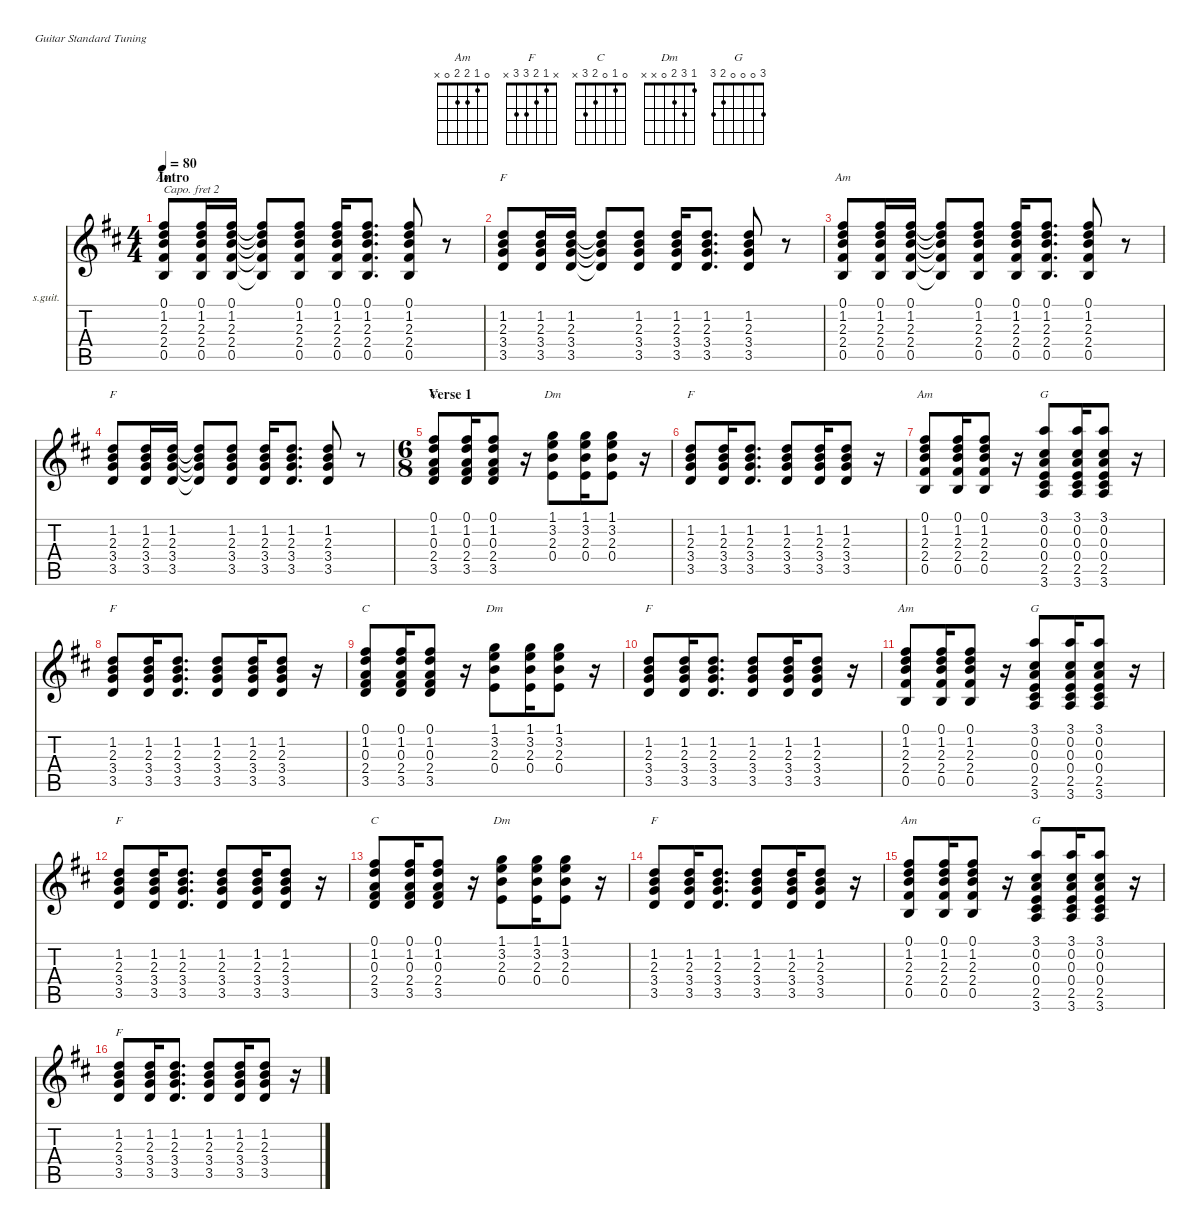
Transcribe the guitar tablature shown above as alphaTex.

\defaultSystemsLayout 4
\hideDynamics
\bracketExtendMode nobrackets
\firstSystemTrackNameOrientation horizontal
\otherSystemsTrackNameOrientation horizontal
\track ("cowboy chords (capo) 05" "s.guit.") {instrument acousticguitarsteel}
\staff {score tabs}
\capo 2
\tuning (E4 B3 G3 D3 A2 E2)
\chord ("Am" 0 1 2 2 0 x) {showfingering false}
\chord ("F" x 1 2 3 3 x) {showfingering false}
\chord ("C" 0 1 0 2 3 x) {showfingering false}
\chord ("Dm" 1 3 2 0 x x) {showfingering false}
\chord ("G" 3 0 0 0 2 3) {showfingering false}
\ts (4 4)
\beaming (8 2 2 2 2)
\section ("" "Intro")
\tempo 80
\clef g2
\ks bminor
(0.5{acc forcenatural} 2.4{acc #} 2.3{acc forcenatural} 1.2{acc forcenatural} 0.1{acc #}).8{ch "Am" dy mf instrument acousticguitarsteel} (0.5{acc forcenatural} 2.4{acc #} 2.3{acc forcenatural} 1.2{acc forcenatural} 0.1{acc #}).16 (0.5{acc forcenatural} 2.4{acc #} 2.3{acc forcenatural} 1.2{acc forcenatural} 0.1{acc #}).16 (0.5{t acc forcenatural} 2.4{t acc #} 2.3{t acc forcenatural} 1.2{t acc forcenatural} 0.1{t acc #}).8 (0.5{acc forcenatural} 2.4{acc #} 2.3{acc forcenatural} 1.2{acc forcenatural} 0.1{acc #}).8 (0.5{acc forcenatural} 2.4{acc #} 2.3{acc forcenatural} 1.2{acc forcenatural} 0.1{acc #}).16 (0.5{acc forcenatural} 2.4{acc #} 2.3{acc forcenatural} 1.2{acc forcenatural} 0.1{acc #}).8{d} (0.5{acc forcenatural} 2.4{acc #} 2.3{acc forcenatural} 1.2{acc forcenatural} 0.1{acc #}).8 r.8 |
(3.5{acc forcenatural} 3.4{acc forcenatural} 2.3{acc forcenatural} 1.2{acc forcenatural}).8{ch "F"} (3.5{acc forcenatural} 3.4{acc forcenatural} 2.3{acc forcenatural} 1.2{acc forcenatural}).16 (3.5{acc forcenatural} 3.4{acc forcenatural} 2.3{acc forcenatural} 1.2{acc forcenatural}).16 (3.5{t acc forcenatural} 3.4{t acc forcenatural} 2.3{t acc forcenatural} 1.2{t acc forcenatural}).8 (3.5{acc forcenatural} 3.4{acc forcenatural} 2.3{acc forcenatural} 1.2{acc forcenatural}).8 (3.5{acc forcenatural} 3.4{acc forcenatural} 2.3{acc forcenatural} 1.2{acc forcenatural}).16 (3.5{acc forcenatural} 3.4{acc forcenatural} 2.3{acc forcenatural} 1.2{acc forcenatural}).8{d} (3.5{acc forcenatural} 3.4{acc forcenatural} 2.3{acc forcenatural} 1.2{acc forcenatural}).8 r.8 |
(0.5{acc forcenatural} 2.4{acc #} 2.3{acc forcenatural} 1.2{acc forcenatural} 0.1{acc #}).8{ch "Am"} (0.5{acc forcenatural} 2.4{acc #} 2.3{acc forcenatural} 1.2{acc forcenatural} 0.1{acc #}).16 (0.5{acc forcenatural} 2.4{acc #} 2.3{acc forcenatural} 1.2{acc forcenatural} 0.1{acc #}).16 (0.5{t acc forcenatural} 2.4{t acc #} 2.3{t acc forcenatural} 1.2{t acc forcenatural} 0.1{t acc #}).8 (0.5{acc forcenatural} 2.4{acc #} 2.3{acc forcenatural} 1.2{acc forcenatural} 0.1{acc #}).8 (0.5{acc forcenatural} 2.4{acc #} 2.3{acc forcenatural} 1.2{acc forcenatural} 0.1{acc #}).16 (0.5{acc forcenatural} 2.4{acc #} 2.3{acc forcenatural} 1.2{acc forcenatural} 0.1{acc #}).8{d} (0.5{acc forcenatural} 2.4{acc #} 2.3{acc forcenatural} 1.2{acc forcenatural} 0.1{acc #}).8 r.8 |
(3.5{acc forcenatural} 3.4{acc forcenatural} 2.3{acc forcenatural} 1.2{acc forcenatural}).8{ch "F"} (3.5{acc forcenatural} 3.4{acc forcenatural} 2.3{acc forcenatural} 1.2{acc forcenatural}).16 (3.5{acc forcenatural} 3.4{acc forcenatural} 2.3{acc forcenatural} 1.2{acc forcenatural}).16 (3.5{t acc forcenatural} 3.4{t acc forcenatural} 2.3{t acc forcenatural} 1.2{t acc forcenatural}).8 (3.5{acc forcenatural} 3.4{acc forcenatural} 2.3{acc forcenatural} 1.2{acc forcenatural}).8 (3.5{acc forcenatural} 3.4{acc forcenatural} 2.3{acc forcenatural} 1.2{acc forcenatural}).16 (3.5{acc forcenatural} 3.4{acc forcenatural} 2.3{acc forcenatural} 1.2{acc forcenatural}).8{d} (3.5{acc forcenatural} 3.4{acc forcenatural} 2.3{acc forcenatural} 1.2{acc forcenatural}).8 r.8 |
\ts (6 8)
\beaming (8 3 3)
\section ("" "Verse 1")
(3.5{acc forcenatural} 2.4{acc #} 0.3{acc forcenatural} 1.2{acc forcenatural} 0.1{acc #}).8{ch "C"} (3.5{acc forcenatural} 2.4{acc #} 0.3{acc forcenatural} 1.2{acc forcenatural} 0.1{acc #}).16 (3.5{acc forcenatural} 2.4{acc #} 0.3{acc forcenatural} 1.2{acc forcenatural} 0.1{acc #}).8 r.16 (0.4{acc forcenatural} 2.3{acc forcenatural} 3.2{acc forcenatural} 1.1{acc forcenatural}).8{ch "Dm"} (0.4{acc forcenatural} 2.3{acc forcenatural} 3.2{acc forcenatural} 1.1{acc forcenatural}).16 (0.4{acc forcenatural} 2.3{acc forcenatural} 3.2{acc forcenatural} 1.1{acc forcenatural}).8 r.16 |
(3.5{acc forcenatural} 3.4{acc forcenatural} 2.3{acc forcenatural} 1.2{acc forcenatural}).8{ch "F"} (3.5{acc forcenatural} 3.4{acc forcenatural} 2.3{acc forcenatural} 1.2{acc forcenatural}).16 (3.5{acc forcenatural} 3.4{acc forcenatural} 2.3{acc forcenatural} 1.2{acc forcenatural}).8{d} (3.5{acc forcenatural} 3.4{acc forcenatural} 2.3{acc forcenatural} 1.2{acc forcenatural}).8 (3.5{acc forcenatural} 3.4{acc forcenatural} 2.3{acc forcenatural} 1.2{acc forcenatural}).16 (3.5{acc forcenatural} 3.4{acc forcenatural} 2.3{acc forcenatural} 1.2{acc forcenatural}).8 r.16 |
(0.5{acc forcenatural} 2.4{acc #} 2.3{acc forcenatural} 1.2{acc forcenatural} 0.1{acc #}).8{ch "Am"} (0.5{acc forcenatural} 2.4{acc #} 2.3{acc forcenatural} 1.2{acc forcenatural} 0.1{acc #}).16 (0.5{acc forcenatural} 2.4{acc #} 2.3{acc forcenatural} 1.2{acc forcenatural} 0.1{acc #}).8 r.16 (3.6{acc forcenatural} 2.5{acc #} 0.4{acc forcenatural} 0.3{acc forcenatural} 0.2{acc #} 3.1{acc forcenatural}).8{ch "G"} (3.6{acc forcenatural} 2.5{acc #} 0.4{acc forcenatural} 0.3{acc forcenatural} 0.2{acc #} 3.1{acc forcenatural}).16 (3.6{acc forcenatural} 2.5{acc #} 0.4{acc forcenatural} 0.3{acc forcenatural} 0.2{acc #} 3.1{acc forcenatural}).8 r.16 |
(3.5{acc forcenatural} 3.4{acc forcenatural} 2.3{acc forcenatural} 1.2{acc forcenatural}).8{ch "F"} (3.5{acc forcenatural} 3.4{acc forcenatural} 2.3{acc forcenatural} 1.2{acc forcenatural}).16 (3.5{acc forcenatural} 3.4{acc forcenatural} 2.3{acc forcenatural} 1.2{acc forcenatural}).8{d} (3.5{acc forcenatural} 3.4{acc forcenatural} 2.3{acc forcenatural} 1.2{acc forcenatural}).8 (3.5{acc forcenatural} 3.4{acc forcenatural} 2.3{acc forcenatural} 1.2{acc forcenatural}).16 (3.5{acc forcenatural} 3.4{acc forcenatural} 2.3{acc forcenatural} 1.2{acc forcenatural}).8 r.16 |
(3.5{acc forcenatural} 2.4{acc #} 0.3{acc forcenatural} 1.2{acc forcenatural} 0.1{acc #}).8{ch "C"} (3.5{acc forcenatural} 2.4{acc #} 0.3{acc forcenatural} 1.2{acc forcenatural} 0.1{acc #}).16 (3.5{acc forcenatural} 2.4{acc #} 0.3{acc forcenatural} 1.2{acc forcenatural} 0.1{acc #}).8 r.16 (0.4{acc forcenatural} 2.3{acc forcenatural} 3.2{acc forcenatural} 1.1{acc forcenatural}).8{ch "Dm"} (0.4{acc forcenatural} 2.3{acc forcenatural} 3.2{acc forcenatural} 1.1{acc forcenatural}).16 (0.4{acc forcenatural} 2.3{acc forcenatural} 3.2{acc forcenatural} 1.1{acc forcenatural}).8 r.16 |
(3.5{acc forcenatural} 3.4{acc forcenatural} 2.3{acc forcenatural} 1.2{acc forcenatural}).8{ch "F"} (3.5{acc forcenatural} 3.4{acc forcenatural} 2.3{acc forcenatural} 1.2{acc forcenatural}).16 (3.5{acc forcenatural} 3.4{acc forcenatural} 2.3{acc forcenatural} 1.2{acc forcenatural}).8{d} (3.5{acc forcenatural} 3.4{acc forcenatural} 2.3{acc forcenatural} 1.2{acc forcenatural}).8 (3.5{acc forcenatural} 3.4{acc forcenatural} 2.3{acc forcenatural} 1.2{acc forcenatural}).16 (3.5{acc forcenatural} 3.4{acc forcenatural} 2.3{acc forcenatural} 1.2{acc forcenatural}).8 r.16 |
(0.5{acc forcenatural} 2.4{acc #} 2.3{acc forcenatural} 1.2{acc forcenatural} 0.1{acc #}).8{ch "Am"} (0.5{acc forcenatural} 2.4{acc #} 2.3{acc forcenatural} 1.2{acc forcenatural} 0.1{acc #}).16 (0.5{acc forcenatural} 2.4{acc #} 2.3{acc forcenatural} 1.2{acc forcenatural} 0.1{acc #}).8 r.16 (3.6{acc forcenatural} 2.5{acc #} 0.4{acc forcenatural} 0.3{acc forcenatural} 0.2{acc #} 3.1{acc forcenatural}).8{ch "G"} (3.6{acc forcenatural} 2.5{acc #} 0.4{acc forcenatural} 0.3{acc forcenatural} 0.2{acc #} 3.1{acc forcenatural}).16 (3.6{acc forcenatural} 2.5{acc #} 0.4{acc forcenatural} 0.3{acc forcenatural} 0.2{acc #} 3.1{acc forcenatural}).8 r.16 |
(3.5{acc forcenatural} 3.4{acc forcenatural} 2.3{acc forcenatural} 1.2{acc forcenatural}).8{ch "F"} (3.5{acc forcenatural} 3.4{acc forcenatural} 2.3{acc forcenatural} 1.2{acc forcenatural}).16 (3.5{acc forcenatural} 3.4{acc forcenatural} 2.3{acc forcenatural} 1.2{acc forcenatural}).8{d} (3.5{acc forcenatural} 3.4{acc forcenatural} 2.3{acc forcenatural} 1.2{acc forcenatural}).8 (3.5{acc forcenatural} 3.4{acc forcenatural} 2.3{acc forcenatural} 1.2{acc forcenatural}).16 (3.5{acc forcenatural} 3.4{acc forcenatural} 2.3{acc forcenatural} 1.2{acc forcenatural}).8 r.16 |
(3.5{acc forcenatural} 2.4{acc #} 0.3{acc forcenatural} 1.2{acc forcenatural} 0.1{acc #}).8{ch "C"} (3.5{acc forcenatural} 2.4{acc #} 0.3{acc forcenatural} 1.2{acc forcenatural} 0.1{acc #}).16 (3.5{acc forcenatural} 2.4{acc #} 0.3{acc forcenatural} 1.2{acc forcenatural} 0.1{acc #}).8 r.16 (0.4{acc forcenatural} 2.3{acc forcenatural} 3.2{acc forcenatural} 1.1{acc forcenatural}).8{ch "Dm"} (0.4{acc forcenatural} 2.3{acc forcenatural} 3.2{acc forcenatural} 1.1{acc forcenatural}).16 (0.4{acc forcenatural} 2.3{acc forcenatural} 3.2{acc forcenatural} 1.1{acc forcenatural}).8 r.16 |
(3.5{acc forcenatural} 3.4{acc forcenatural} 2.3{acc forcenatural} 1.2{acc forcenatural}).8{ch "F"} (3.5{acc forcenatural} 3.4{acc forcenatural} 2.3{acc forcenatural} 1.2{acc forcenatural}).16 (3.5{acc forcenatural} 3.4{acc forcenatural} 2.3{acc forcenatural} 1.2{acc forcenatural}).8{d} (3.5{acc forcenatural} 3.4{acc forcenatural} 2.3{acc forcenatural} 1.2{acc forcenatural}).8 (3.5{acc forcenatural} 3.4{acc forcenatural} 2.3{acc forcenatural} 1.2{acc forcenatural}).16 (3.5{acc forcenatural} 3.4{acc forcenatural} 2.3{acc forcenatural} 1.2{acc forcenatural}).8 r.16 |
(0.5{acc forcenatural} 2.4{acc #} 2.3{acc forcenatural} 1.2{acc forcenatural} 0.1{acc #}).8{ch "Am"} (0.5{acc forcenatural} 2.4{acc #} 2.3{acc forcenatural} 1.2{acc forcenatural} 0.1{acc #}).16 (0.5{acc forcenatural} 2.4{acc #} 2.3{acc forcenatural} 1.2{acc forcenatural} 0.1{acc #}).8 r.16 (3.6{acc forcenatural} 2.5{acc #} 0.4{acc forcenatural} 0.3{acc forcenatural} 0.2{acc #} 3.1{acc forcenatural}).8{ch "G"} (3.6{acc forcenatural} 2.5{acc #} 0.4{acc forcenatural} 0.3{acc forcenatural} 0.2{acc #} 3.1{acc forcenatural}).16 (3.6{acc forcenatural} 2.5{acc #} 0.4{acc forcenatural} 0.3{acc forcenatural} 0.2{acc #} 3.1{acc forcenatural}).8 r.16 |
(3.5{acc forcenatural} 3.4{acc forcenatural} 2.3{acc forcenatural} 1.2{acc forcenatural}).8{ch "F"} (3.5{acc forcenatural} 3.4{acc forcenatural} 2.3{acc forcenatural} 1.2{acc forcenatural}).16 (3.5{acc forcenatural} 3.4{acc forcenatural} 2.3{acc forcenatural} 1.2{acc forcenatural}).8{d} (3.5{acc forcenatural} 3.4{acc forcenatural} 2.3{acc forcenatural} 1.2{acc forcenatural}).8 (3.5{acc forcenatural} 3.4{acc forcenatural} 2.3{acc forcenatural} 1.2{acc forcenatural}).16 (3.5{acc forcenatural} 3.4{acc forcenatural} 2.3{acc forcenatural} 1.2{acc forcenatural}).8 r.16
